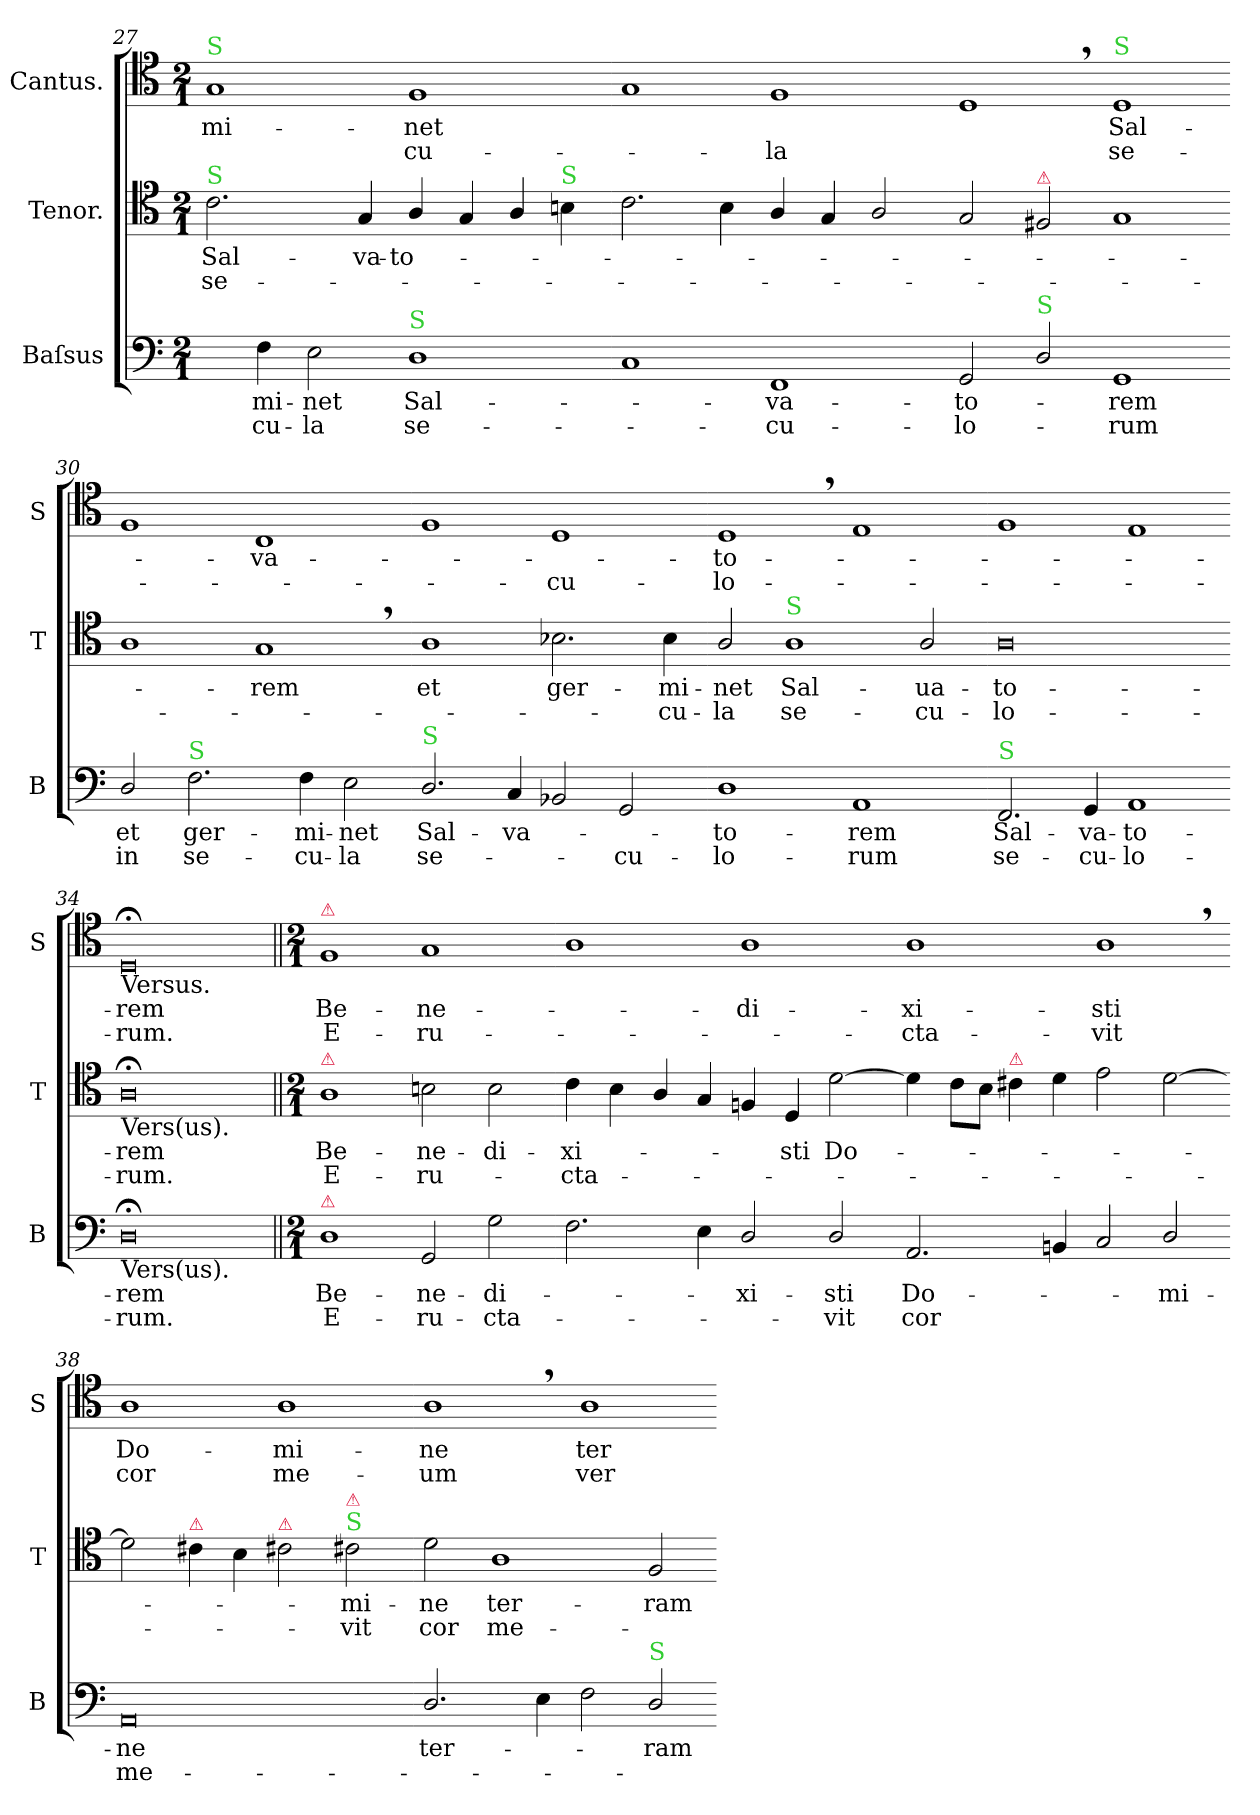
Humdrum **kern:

**kern	**text	**text	**kern	**text	**text	**kern	**text	**text
*part3	*part3	*part3	*part2	*part2	*part2	*part1	*part1	*part1
*staff3	*staff3	*staff3	*staff2	*staff2	*staff2	*staff1	*staff1	*staff1
*I"Baſsus	*	*	*I"Tenor.	*	*	*I"Cantus.	*	*
*I'B	*	*	*I'T	*	*	*I'S	*	*
*clefF4	*	*	*clefC4	*	*	*clefC4	*	*
*k[]	*	*	*k[]	*	*	*k[]	*	*
*M2/1	*	*	*M2/1	*	*	*M2/1	*	*
=27	=27	=27	=27	=27	=27	=27	=27	=27
!	!	!	!	!	!	!LO:TX:a:color=limegreen:t=S	!	!
!	!	!	!LO:TX:a:color=limegreen:t=S	!	!	!	!	!
4ryy	.	.	2.c\	Sal-	se-	1G	-mi-	.
4F\	-mi-	-cu-	.	.	.	.	.	.
2E\	-net	-la	.	.	.	.	.	.
.	.	.	4G/	-va-	.	.	.	.
!LO:TX:a:color=limegreen:t=S	!	!	!	!	!	!	!	!
1D	Sal-	se-	4A/	-to-	.	1F	-net	-cu-
.	.	.	4G/	.	.	.	.	.
.	.	.	4A/	.	.	.	.	.
!	!	!	!LO:TX:a:color=limegreen:t=S	!	!	!	!	!
.	.	.	4Bn\	.	.	.	.	.
=28-	=28-	=28-	=28-	=28-	=28-	=28-	=28-	=28-
1C	.	.	2.c\	.	.	1G	.	.
.	.	.	4B\	.	.	.	.	.
1FF	-va-	-cu-	4A/	.	.	1F	.	-la
.	.	.	4G/	.	.	.	.	.
.	.	.	2A/	.	.	.	.	.
=29-	=29-	=29-	=29-	=29-	=29-	=29-	=29-	=29-
2GG/	-to-	-lo-	2G/	.	.	1D,<	.	.
!	!	!	!LO:TX:a:color=crimson:t=⚠	!	!	!	!	!
!LO:TX:a:color=limegreen:t=S	!	!	!	!	!	!	!	!
2D/	.	.	2F#X/	.	.	.	.	.
!	!	!	!	!	!	!LO:TX:a:color=limegreen:t=S	!	!
1GG	-rem	-rum	1G	.	.	1D	Sal-	se-
=30-	=30-	=30-	=30-	=30-	=30-	=30-	=30-	=30-
2D/	et	in	1A	.	.	1F	.	.
!LO:TX:a:color=limegreen:t=S	!	!	!	!	!	!	!	!
2.F\	ger-	se-	.	.	.	.	.	.
.	.	.	1G,<	-rem	.	1C	-va-	.
4F\	-mi-	-cu-	.	.	.	.	.	.
2E\	-net	-la	.	.	.	.	.	.
=31-	=31-	=31-	=31-	=31-	=31-	=31-	=31-	=31-
!LO:TX:a:color=limegreen:t=S	!	!	!	!	!	!	!	!
!	!	!	!	!LO:LY:i	!	!	!	!
2.D/	Sal-	se-	1A	et	.	1F	.	.
4C/	-va-	.	.	.	.	.	.	.
!	!	!	!	!LO:LY:i	!	!	!	!
2BB-X/	.	.	2.B-X\	ger-	.	1D	.	-cu-
2GG/	.	-cu-	.	.	.	.	.	.
!	!	!	!	!LO:LY:i	!	!	!	!
.	.	.	4B-\	-mi-	-cu-	.	.	.
=32-	=32-	=32-	=32-	=32-	=32-	=32-	=32-	=32-
!	!	!	!	!LO:LY:i	!	!	!	!
1D	-to-	-lo-	2A/	-net	-la	1D,<	-to-	-lo-
!	!	!	!LO:TX:a:color=limegreen:t=S	!	!	!	!	!
!	!	!	!	!LO:LY:i	!	!	!	!
.	.	.	1A	Sal-	se-	.	.	.
1AA	-rem	-rum	.	.	.	1E	.	.
!	!	!	!	!LO:LY:i	!	!	!	!
.	.	.	2A/	-ua-	-cu-	.	.	.
=33-	=33-	=33-	=33-	=33-	=33-	=33-	=33-	=33-
!LO:TX:a:color=limegreen:t=S	!	!	!	!	!	!	!	!
!	!LO:LY:i	!	!	!LO:LY:i	!	!	!	!
2.FF/	Sal-	se-	0A	-to-	-lo-	1F	.	.
!	!LO:LY:i	!	!	!	!	!	!	!
4GG/	-va-	-cu-	.	.	.	.	.	.
!	!LO:LY:i	!	!	!	!	!	!	!
1AA	-to-	-lo-	.	.	.	1E	.	.
=34-	=34-	=34-	=34-	=34-	=34-	=34-	=34-	=34-
!	!	!	!	!	!	!LO:TX:b:t=Versus.	!	!
!	!	!	!LO:TX:b:t=Vers(us).	!	!	!	!	!
!LO:TX:b:t=Vers(us).	!	!	!	!	!	!	!	!
!	!LO:LY:i	!	!	!LO:LY:i	!	!	!	!
0D;<;	-rem	-rum.	0A;<;	-rem	-rum.	0D;<;	-rem	-rum.
=35||	=35||	=35||	=35||	=35||	=35||	=35||	=35||	=35||
*M2/1	*	*	*M2/1	*	*	*M2/1	*	*
!	!	!	!	!	!	!LO:TX:a:color=crimson:t=⚠	!	!
!	!	!	!LO:TX:a:color=crimson:t=⚠	!	!	!	!	!
!LO:TX:a:color=crimson:t=⚠	!	!	!	!	!	!	!	!
1D	Be-	E-	1A	Be-	E-	1F	Be-	E-
2GG/	-ne-	-ru-	2Bn\	-ne-	-ru-	1G	-ne-	-ru-
2G\	-di-	-cta-	2B\	-di-	.	.	.	.
=36-	=36-	=36-	=36-	=36-	=36-	=36-	=36-	=36-
2.F\	.	.	4c\	-xi-	-cta-	1A	.	.
.	.	.	4B\	.	.	.	.	.
.	.	.	4A/	.	.	.	.	.
4E\	.	.	4G/	.	.	.	.	.
2D/	-xi-	.	4Fn/	.	.	1A	-di-	.
.	.	.	4D/	-sti	.	.	.	.
2D/	-sti	-vit	[2d\	Do-	.	.	.	.
=37-	=37-	=37-	=37-	=37-	=37-	=37-	=37-	=37-
2.AA/	Do-	cor	4d\]	.	.	1A	-xi-	-cta-
.	.	.	8c\L	.	.	.	.	.
.	.	.	8B\J	.	.	.	.	.
!	!	!	!LO:TX:a:color=crimson:t=⚠	!	!	!	!	!
.	.	.	4c#X\	.	.	.	.	.
4BBn/	.	.	4d\	.	.	.	.	.
2C/	.	.	2e\	.	.	1A,<	-sti	-vit
2D/	-mi-	.	[2d\	.	.	.	.	.
=38-	=38-	=38-	=38-	=38-	=38-	=38-	=38-	=38-
0AA	-ne	me-	2d\]	.	.	1A	Do-	cor
!	!	!	!LO:TX:a:color=crimson:t=⚠	!	!	!	!	!
.	.	.	4c#X\	.	.	.	.	.
.	.	.	4B\	.	.	.	.	.
!	!	!	!LO:TX:a:color=crimson:t=⚠	!	!	!	!	!
.	.	.	2c#X\	.	.	1A	-mi-	me-
!	!	!	!LO:TX:a:color=limegreen:t=S	!	!	!	!	!
!	!	!	!LO:TX:a:color=crimson:t=⚠	!	!	!	!	!
.	.	.	2c#X\	-mi-	-vit	.	.	.
=39-	=39-	=39-	=39-	=39-	=39-	=39-	=39-	=39-
2.D/	ter-	.	2d\	-ne	cor	1A,<	-ne	-um
.	.	.	1A	ter-	me-	.	.	.
4E\	.	.	.	.	.	.	.	.
2F\	.	.	.	.	.	1A	ter-	ver-
!LO:TX:a:color=limegreen:t=S	!	!	!	!	!	!	!	!
2D/	-ram	.	2F/	-ram	.	.	.	.
=-	=-	=-	=-	=-	=-	=-	=-	=-
*-	*-	*-	*-	*-	*-	*-	*-	*-
